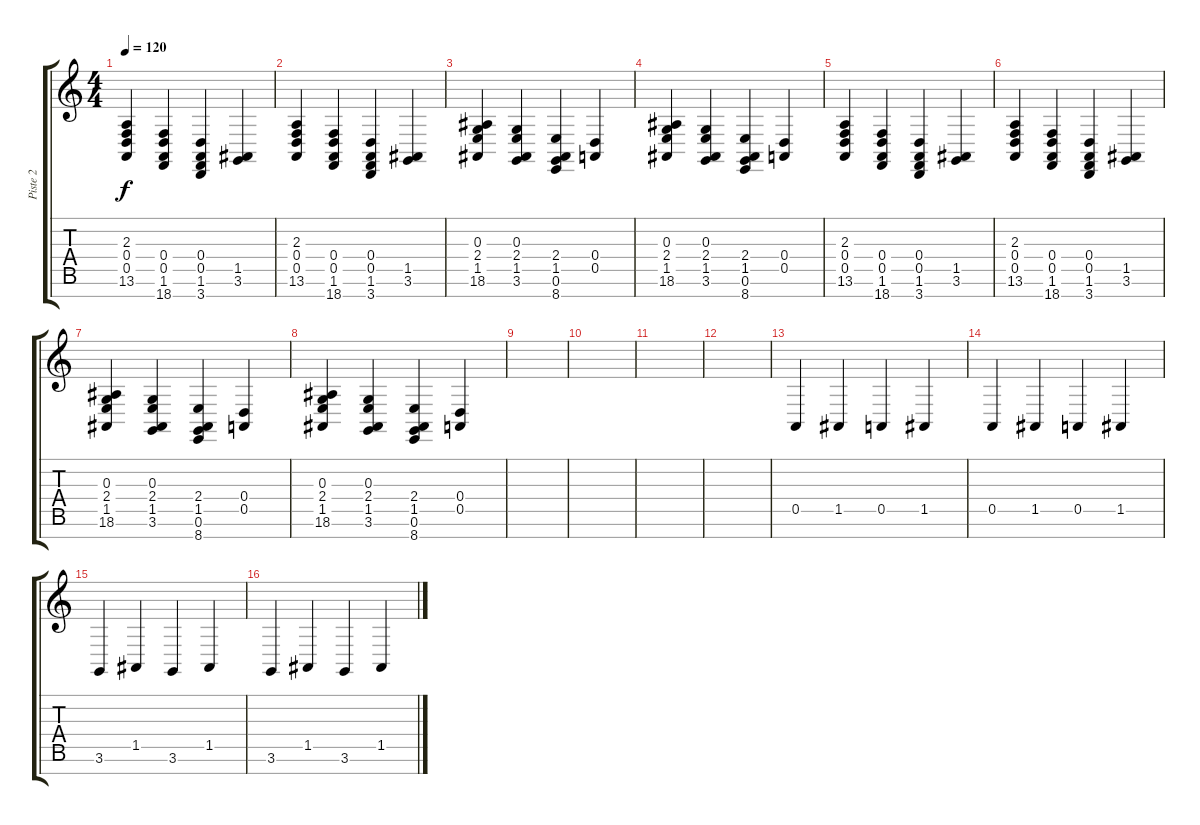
\track ("Piste 2" "Piste 2") {instrument acousticgrandpiano}
\staff {score tabs}
\tuning (E4 B3 G3 D3 A2 E2 B1) {hide}
\ts (4 4)
\tempo 120
\clef g2
\ks c
(2.3 0.4 0.5 13.6).4{dy f} (0.4 0.5 1.6 18.7).4 (0.4 0.5 1.6 3.7).4 (1.5 3.6).4 |
(2.3 0.4 0.5 13.6).4 (0.4 0.5 1.6 18.7).4 (0.4 0.5 1.6 3.7).4 (1.5 3.6).4 |
(0.3 2.4 1.5 18.6).4 (0.3 2.4 1.5 3.6).4 (2.4 1.5 0.6 8.7).4 (0.4 0.5).4 |
(0.3 2.4 1.5 18.6).4 (0.3 2.4 1.5 3.6).4 (2.4 1.5 0.6 8.7).4 (0.4 0.5).4 |
(2.3 0.4 0.5 13.6).4 (0.4 0.5 1.6 18.7).4 (0.4 0.5 1.6 3.7).4 (1.5 3.6).4 |
(2.3 0.4 0.5 13.6).4 (0.4 0.5 1.6 18.7).4 (0.4 0.5 1.6 3.7).4 (1.5 3.6).4 |
(0.3 2.4 1.5 18.6).4 (0.3 2.4 1.5 3.6).4 (2.4 1.5 0.6 8.7).4 (0.4 0.5).4 |
(0.3 2.4 1.5 18.6).4 (0.3 2.4 1.5 3.6).4 (2.4 1.5 0.6 8.7).4 (0.4 0.5).4 |
|
|
|
|
0.5.4 1.5.4 0.5.4 1.5.4 |
0.5.4 1.5.4 0.5.4 1.5.4 |
3.6.4 1.5.4 3.6.4 1.5.4 |
3.6.4 1.5.4 3.6.4 1.5.4
